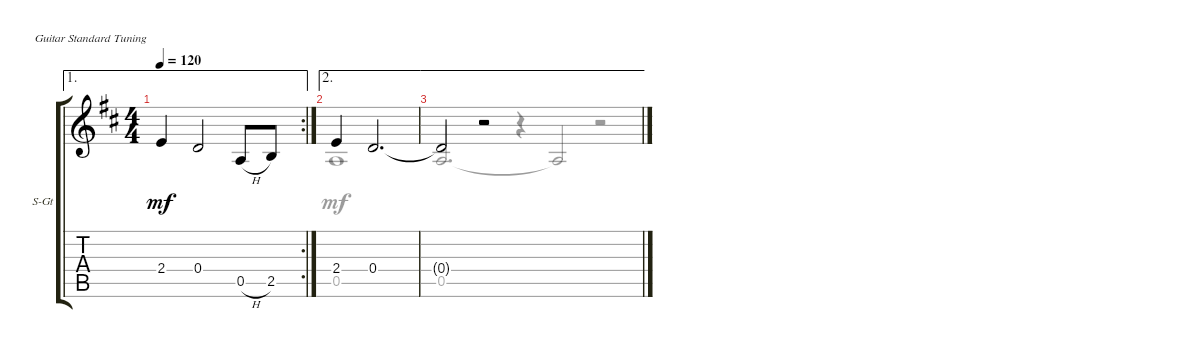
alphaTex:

\defaultSystemsLayout 4
\bracketExtendMode groupsimilarinstruments
\firstSystemTrackNameOrientation horizontal
\otherSystemsTrackNameOrientation horizontal
\track ("Steel Guitar" "S-Gt") {instrument acousticguitarsteel}
\staff {score tabs}
\tuning (E4 B3 G3 D3 A2 E2)
\voice
\ae 1
\rc 2
\ts (4 4)
\tempo 120
\clef g2
\scale
0.285246
\ks d
2.4.4{dy mf} 0.4.2 0.5{h}.8 2.5.8 |
\ae 2
\scale
0.203279 2.4.4 0.4.2{d} |
\ae 2
\scale
0.154098 0.4{t}.2 r.2
\voice
\clef g2
\ottava regular
\simile none
\scale
0.285246
\ks d
|
\scale
0.203279 |
\scale
0.154098
\voice
\clef g2
\ottava regular
\simile none
\scale
0.285246
\ks d
0.5.2{d dy mf beam invert} r.4 |
\scale
0.203279 0.5.1 |
\scale
0.154098 0.5{t}.2{beam invert} r.2
